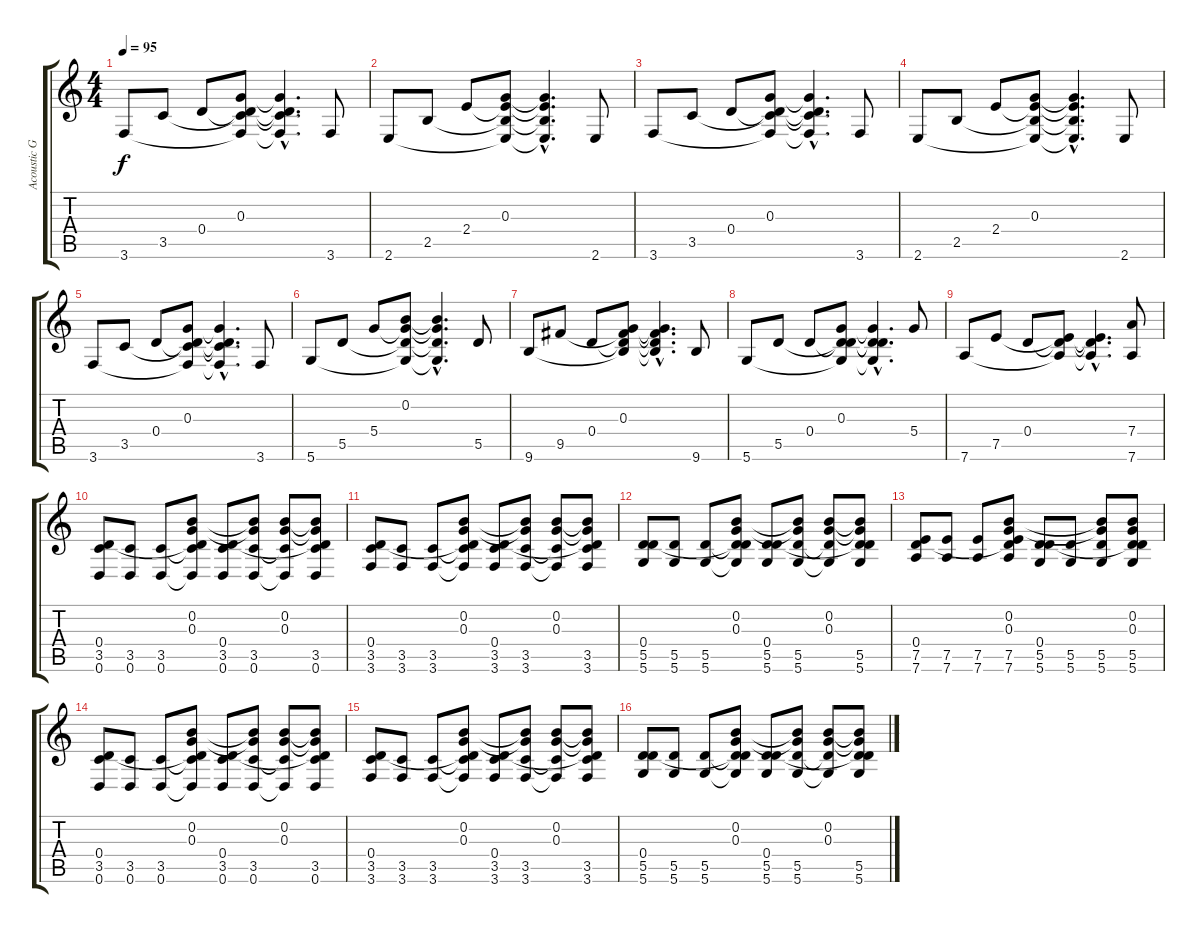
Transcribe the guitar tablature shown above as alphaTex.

\track ("Acoustic Guitar (Nylon)" "Acoustic G") {instrument acousticguitarnylon}
\staff {score tabs}
\tuning (E4 B3 G3 D3 A2 D2) {hide}
\ts (4 4)
\tempo 95
\clef g2
\ks c
3.6.8{dy f} 3.5.8 0.4.8 (0.3 0.4{t} 3.5{t} 3.6{t}).8 (0.3{hac t} 0.4{hac t} 3.5{hac t} 3.6{hac t}).4{d} 3.6.8 |
2.6.8 2.5.8 2.4.8 (0.3 2.4{t} 2.5{t} 2.6{t}).8 (0.3{hac t} 2.4{hac t} 2.5{hac t} 2.6{hac t}).4{d} 2.6.8 |
3.6.8 3.5.8 0.4.8 (0.3 0.4{t} 3.5{t} 3.6{t}).8 (0.3{hac t} 0.4{hac t} 3.5{hac t} 3.6{hac t}).4{d} 3.6.8 |
2.6.8 2.5.8 2.4.8 (0.3 2.4{t} 2.5{t} 2.6{t}).8 (0.3{hac t} 2.4{hac t} 2.5{hac t} 2.6{hac t}).4{d} 2.6.8 |
3.6.8 3.5.8 0.4.8 (0.3 0.4{t} 3.5{t} 3.6{t}).8 (0.3{hac t} 0.4{hac t} 3.5{hac t} 3.6{hac t}).4{d} 3.6.8 |
5.6.8 5.5.8 5.4.8 (0.2 5.4{t} 5.5{t} 5.6{t}).8 (0.2{hac t} 5.4{hac t} 5.5{hac t} 5.6{hac t}).4{d} 5.5.8 |
9.6.8 9.5.8 0.4.8 (0.3 0.4{t} 9.5{t} 9.6{t}).8 (0.3{hac t} 0.4{hac t} 9.5{hac t} 9.6{hac t}).4{d} 9.6.8 |
5.6.8 5.5.8 0.4.8 (0.3 0.4{t} 5.5{t} 5.6{t}).8 (0.3{hac t} 0.4{hac t} 5.5{hac t} 5.6{hac t}).4{d} 5.4.8 |
7.6.8 7.5.8 0.4.8 (0.4{t} 7.5{t} 7.6{t}).8 (0.4{hac t} 7.5{hac t} 7.6{hac t}).4{d} (7.4 7.6).8 |
(0.4 3.5 0.6).8 (3.5 0.6).8 (3.5 0.6).8 (0.2 0.3 0.4{t} 3.5{t} 0.6{t}).8 (0.4 3.5 0.6).8 (0.2{t} 0.3{t} 3.5 0.6).8 (0.2 0.3 3.5{t} 0.6{t}).8 (0.2{t} 0.3{t} 0.4{t} 3.5 0.6).8 |
(0.4 3.5 3.6).8 (3.5 3.6).8 (3.5 3.6).8 (0.2 0.3 0.4{t} 3.5{t} 3.6{t}).8 (0.4 3.5 3.6).8 (0.2{t} 0.3{t} 3.5 3.6).8 (0.2 0.3 3.5{t} 3.6{t}).8 (0.2{t} 0.3{t} 0.4{t} 3.5 3.6).8 |
(0.4 5.5 5.6).8 (5.5 5.6).8 (5.5 5.6).8 (0.2 0.3 0.4{t} 5.5{t} 5.6{t}).8 (0.4 5.5 5.6).8 (0.2{t} 0.3{t} 5.5 5.6).8 (0.2 0.3 5.5{t} 5.6{t}).8 (0.2{t} 0.3{t} 0.4{t} 5.5 5.6).8 |
(0.4 7.5 7.6).8 (7.5 7.6).8 (7.5 7.6).8 (0.2 0.3 0.4{t} 7.5 7.6).8 (0.4 5.5 5.6).8 (5.5 5.6).8 (0.2{t} 0.3{t} 5.5 5.6).8 (0.2 0.3 0.4{t} 5.5 5.6).8 |
(0.4 3.5 0.6).8 (3.5 0.6).8 (3.5 0.6).8 (0.2 0.3 0.4{t} 3.5{t} 0.6{t}).8 (0.4 3.5 0.6).8 (0.2{t} 0.3{t} 3.5 0.6).8 (0.2 0.3 3.5{t} 0.6{t}).8 (0.2{t} 0.3{t} 0.4{t} 3.5 0.6).8 |
(0.4 3.5 3.6).8 (3.5 3.6).8 (3.5 3.6).8 (0.2 0.3 0.4{t} 3.5{t} 3.6{t}).8 (0.4 3.5 3.6).8 (0.2{t} 0.3{t} 3.5 3.6).8 (0.2 0.3 3.5{t} 3.6{t}).8 (0.2{t} 0.3{t} 0.4{t} 3.5 3.6).8 |
(0.4 5.5 5.6).8 (5.5 5.6).8 (5.5 5.6).8 (0.2 0.3 0.4{t} 5.5{t} 5.6{t}).8 (0.4 5.5 5.6).8 (0.2{t} 0.3{t} 5.5 5.6).8 (0.2 0.3 5.5{t} 5.6{t}).8 (0.2{t} 0.3{t} 0.4{t} 5.5 5.6).8
